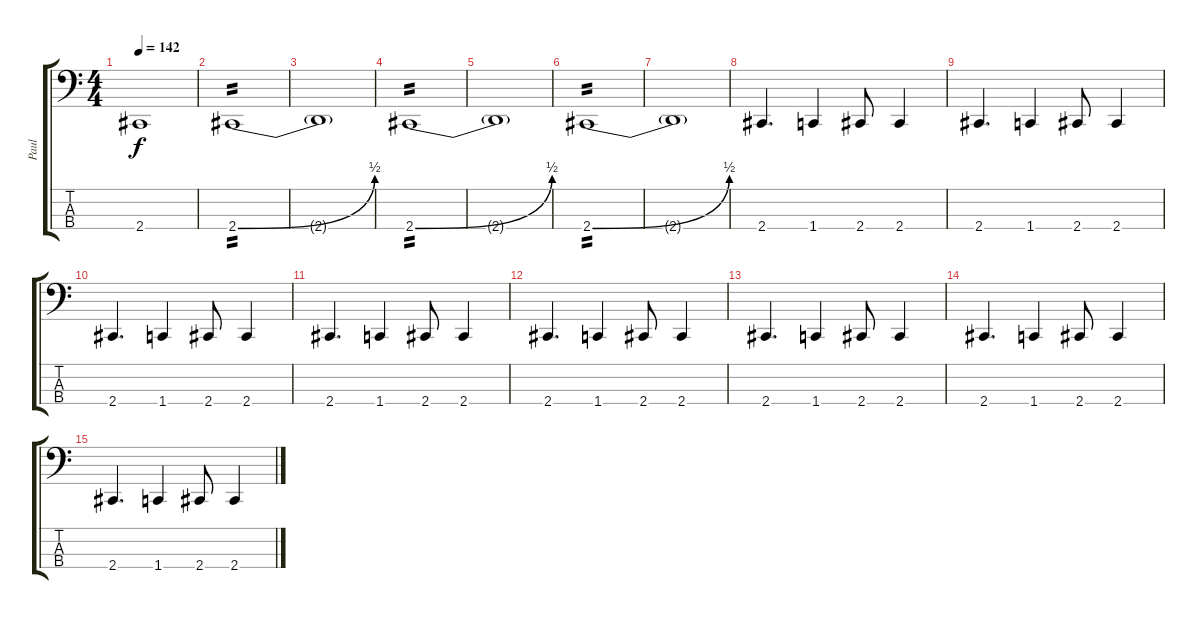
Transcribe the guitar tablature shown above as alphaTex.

\track ("Paul" "Paul") {instrument electricbasspick}
\staff {score tabs}
\tuning (E2 B1 Gb1 B0) {hide}
\ts (4 4)
\tempo 142
\clef f4
\ks c
2.4{t}.1{dy f} |
2.4{be (bend 0 0 60 2)}.1{tp 2} |
2.4{t}.1 |
2.4{be (bend 0 0 60 2)}.1{tp 2} |
2.4{t}.1 |
2.4{be (bend 0 0 60 2)}.1{tp 2} |
2.4{t}.1 |
2.4.4{d} 1.4.4 2.4.8 2.4.4 |
2.4.4{d} 1.4.4 2.4.8 2.4.4 |
2.4.4{d} 1.4.4 2.4.8 2.4.4 |
2.4.4{d} 1.4.4 2.4.8 2.4.4 |
2.4.4{d} 1.4.4 2.4.8 2.4.4 |
2.4.4{d} 1.4.4 2.4.8 2.4.4 |
2.4.4{d} 1.4.4 2.4.8 2.4.4 |
2.4.4{d} 1.4.4 2.4.8 2.4.4
